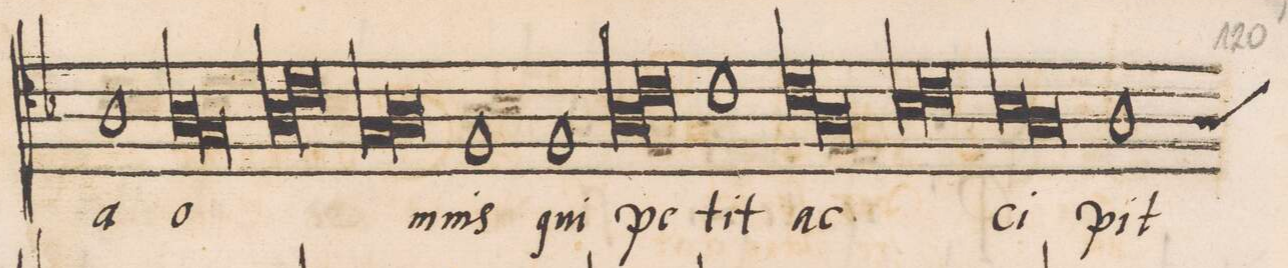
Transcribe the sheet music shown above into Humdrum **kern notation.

**kern	**text
*I"TENOR	*
*clefC4	*
*k[b-]	*
*met(C|)	*
*M2/1	*
1A	-a
=25	=25
*lig	*
1A	o-
1G	.
*Xlig	*
=26	=26
*lig	*
1A	.
1c	.
*Xlig	*
=27	=27
*lig	*
1G	.
1A	.
*Xlig	*
=28	=28
1F	-mnis
1F	qui
=29	=29
*lig	*
1A	pe-
1c	.
*Xlig	*
=30	=30
1c	-tit
*lig	*
1c	ac-
=31	=31
1A	.
*Xlig	*
*lig	*
1B-	.
=32	=32
1c	.
*Xlig	*
*lig	*
1B-	-ci-
=33	=33
1A	.
*Xlig	*
*custos:A	*
1A	-pit
=34	=34
*-	*-
